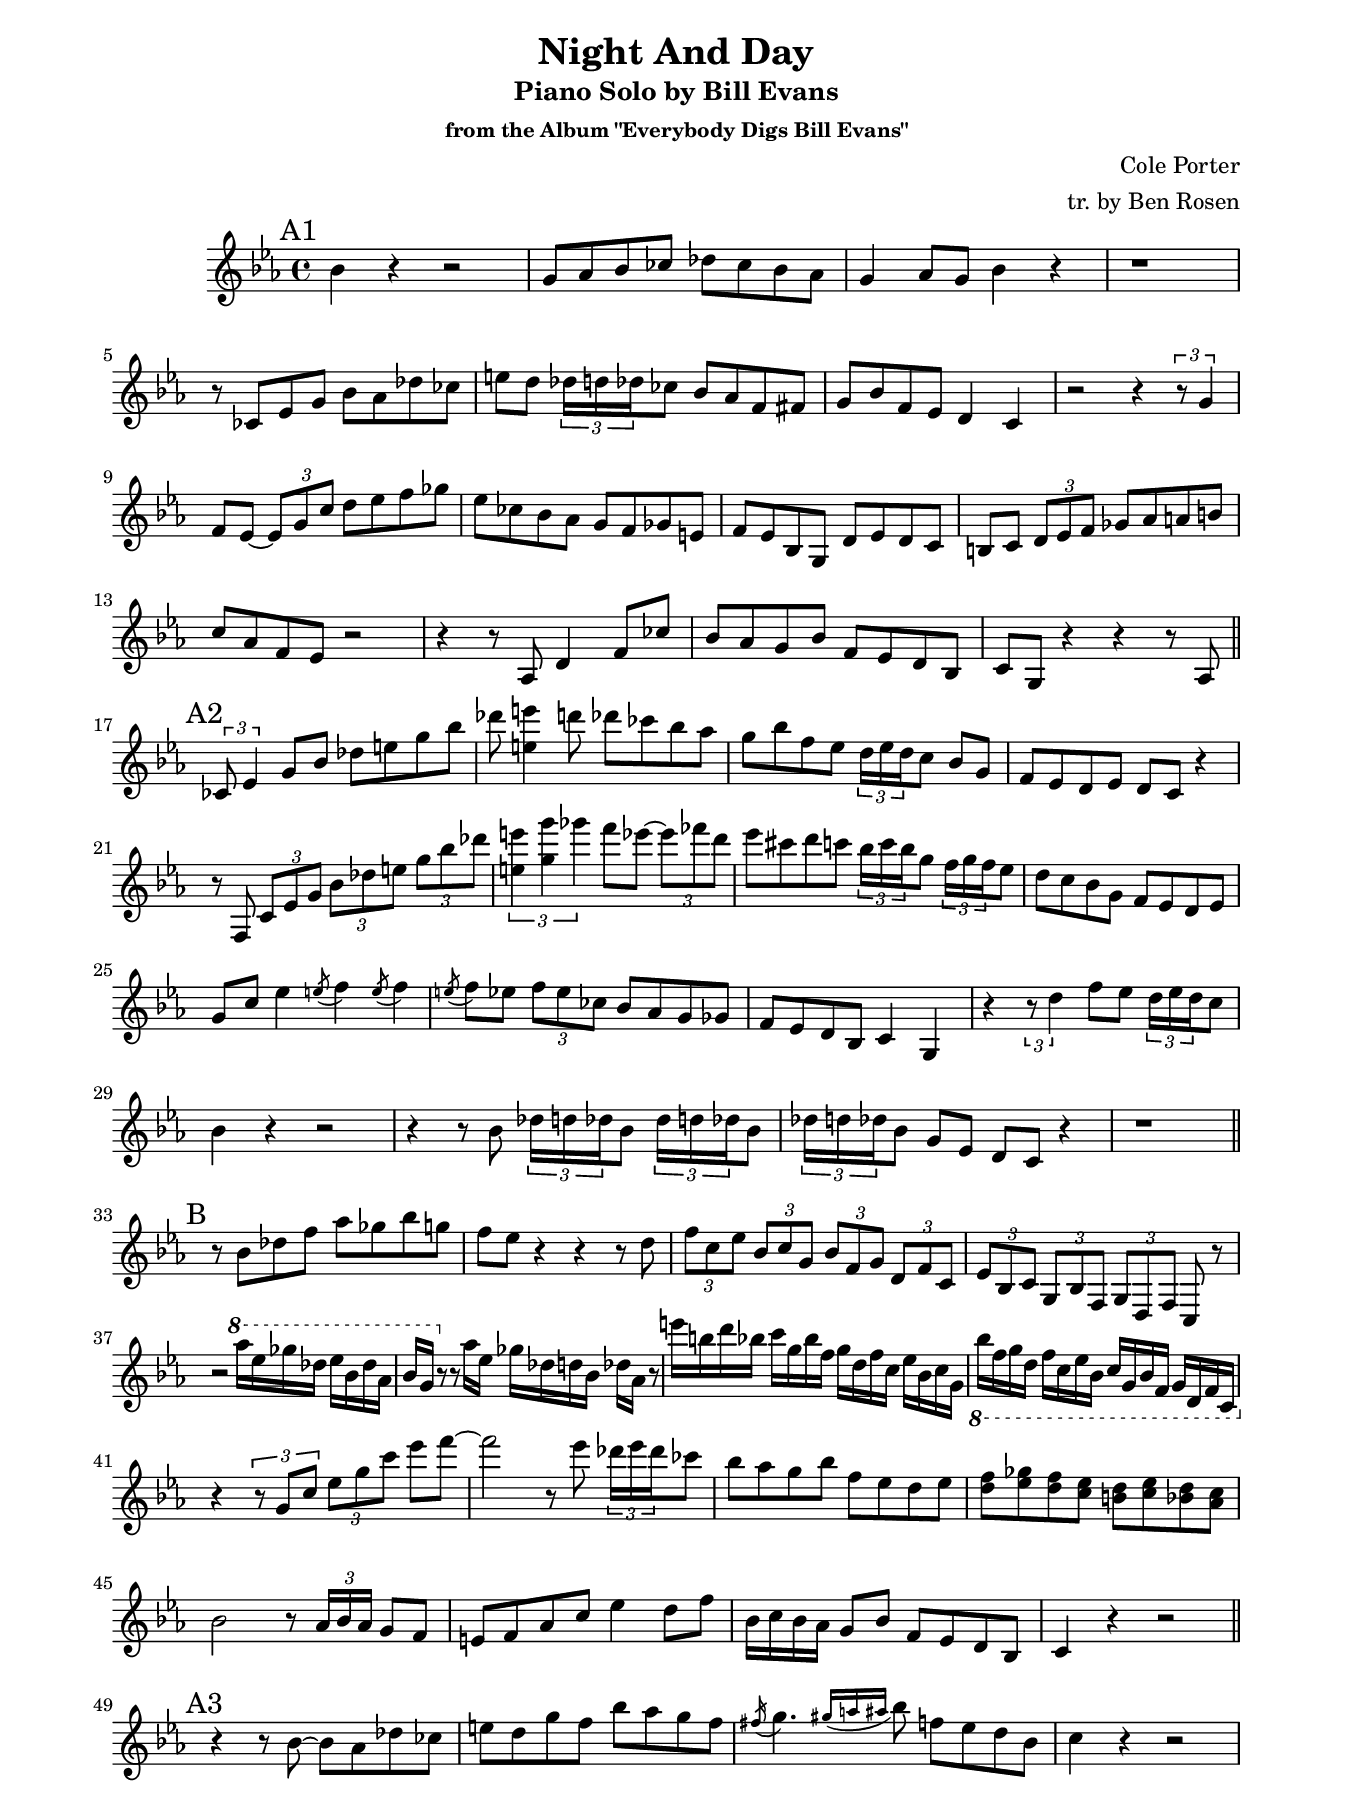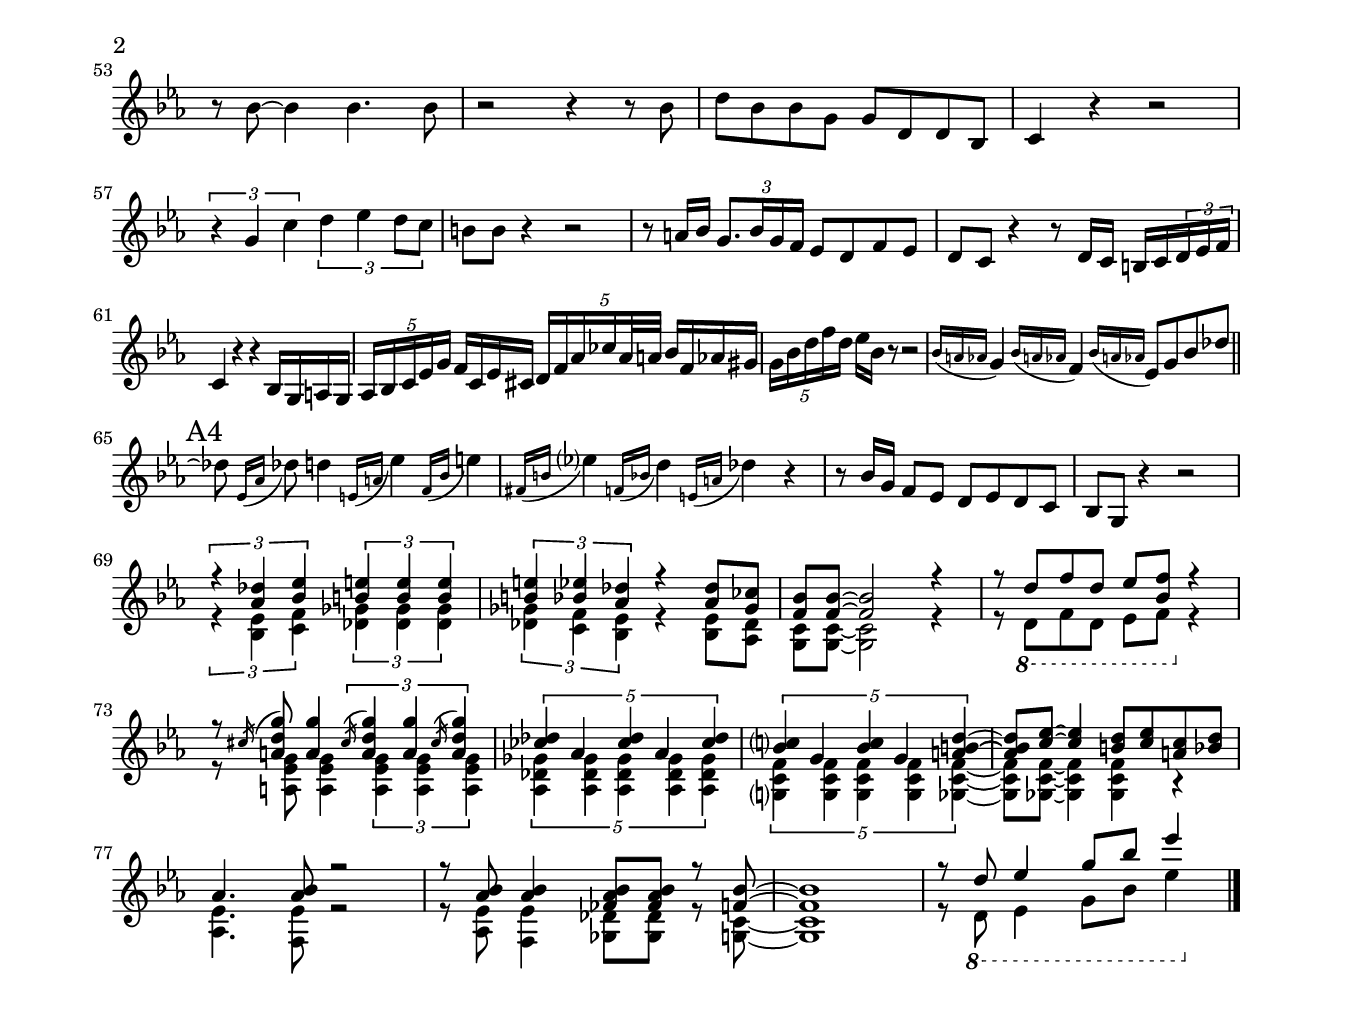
\version "2.20.0"
% \version "2.19.83"
\language "english"
\pointAndClickOff
\paper {
  #(set-paper-size "c4")
  % #(set-paper-size "letter")
  left-margin = 0.75\in
  right-margin = 0.75\in
  top-margin = 0.5\in
  bottom-margin = 0.5\in
}

\header {
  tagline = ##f
  title = "Night And Day"
  subtitle = "Piano Solo by Bill Evans"
  subsubtitle = "from the Album \"Everybody Digs Bill Evans\""
  composer = "Cole Porter"
  arranger = "tr. by Ben Rosen"
}

aFirst = \relative c'' {
  bf4  r4 r2 |
  g8 af bf cf df cf bf af |
  g4 af8 g bf4 r |
  r1 |

  \break

  r8 cf, ef g bf af df cf |
  e d \tuplet 3/2 { df16 d df } cf8 bf af f fs |
  g bf f ef d4 c |
  r2 r4 \tuplet 3/2 { r8 g'4 } |

  \break

  f8 ef~ \tuplet 3/2 { ef g c } d ef f gf |
  ef cf bf af g f gf e |
  f ef bf g d' ef d c |
  b c \tuplet 3/2 { d ef f } gf af a b |

  \break
  
  c af f ef r2 |
  r4 r8 af, d4 f8 cf' |
  bf af g bf f ef d bf
  c g r4 r r8 af |

  \break 
  
  \bar "||"
}

aSecond = \relative c' {
  \tuplet 3/2 { cf8 ef4 } g8 bf df e g bf |
  df <e e,>4 d8 df cf bf af |
  g bf f ef \tuplet 3/2 { d16 ef d } c8 bf g |
  f ef d ef d c r4 |

  \break

  r8 f, \tuplet 3/2 { c' ef g } \tuplet 3/2 { bf df e } \tuplet 3/2 { g bf df } |
  \tuplet 3/2 { <e, e'>4 <g g'> gf' } f8 ef~ \tuplet 3/2 { ef ff d } |
  ef cs d c \tuplet 3/2 { bf16 c bf } g8 \tuplet 3/2 { f16 g f } ef8
  d c bf g f ef d ef

  \break

  g c ef4 \acciaccatura e8 f4 \acciaccatura e8 f4 |
  \acciaccatura e8 f ef \tuplet 3/2 { f ef cf } bf af g gf |
  f ef d bf c4 g |
  r \tuplet 3/2 { r8 d''4 } f8 ef \tuplet 3/2 { d16 ef d } c8 |

  \break

  bf4 r r2 |
  r4 r8 bf \repeat unfold 2 { \tuplet 3/2 { df16 d df } bf8 }
  \tuplet 3/2 { df16 d df } bf8 g ef d c r4 |
  r1 |

  \break
  
  \bar "||"
}

bridge = \relative c'' {
  r8 bf df f af gf bf g |
  f ef r4 r r8 d |
  \tuplet 3/2 { f c ef } \tuplet 3/2 { bf c g } \tuplet 3/2 { bf f g } \tuplet 3/2 { d f c } |
  \tuplet 3/2 { ef bf c } \tuplet 3/2 { g bf f } \tuplet 3/2 { g d f } c r |

  \break

  r2 \ottava #1 af''''16 ef gf df ef bf df af |
  bf g \ottava #0 r8 r af16 ef gf df d bf df af r8 |
  e''16 b d bf c g bf f g d f c ef bf c g |
  \ottava #-1 bf f g d f c ef bf c g bf f g d f c \ottava #0 |

  \break

  r4 \tuplet 3/2 { r8 g'' c } \tuplet 3/2 { ef g c } ef f~ |
  f2 r8 ef \tuplet 3/2 { df16 ef df } cf8 |
  bf af g bf f ef d ef |
  <<
    { f gf f ef d ef d c }
    { d ef d c b c bf af }
  >> |

  \break

  bf2 r8 \tuplet 3/2 { af16 bf af } g8 f |
  e f af c ef4 d8 f |
  bf,16 c bf af g8 bf f ef d bf |
  c4 r r2 |

  \break
  
  \bar "||"
}

aThird = \relative c'' {
  r4 r8 bf~ bf af df cf |
  e d g f bf af g f |
  \acciaccatura fs16 g4. \acciaccatura { gs16 a as } bf8 f ef d bf |
  c4 r r2 |

  \break
  
  r8 bf~ bf4 bf4. bf8 |
  r2 r4 r8 bf |
  d bf bf g g d d bf |
  c4 r r2 |

  \break

  \tuplet 3/2 { r4 g' c } \tuplet 3/2 { d ef d8 c } |
  b b r4 r2 |
  r8 a16 bf \tuplet 3/2 { g8. bf16 g f } ef8 d f ef |
  d c r4 r8 d16 c b c \tuplet 3/2 { d ef f } |

  \break

  c4 r r bf16 g a g |
  \tuplet 5/4 { af bf c ef g } f c ef cs \tuplet 5/4 { d f af cf af32 a } bf16 f af gs |
  \tuplet 5/4 { g bf d f d } ef bf r8 r2 |
  \acciaccatura { bf16 a af } g4 \acciaccatura { bf16 a af } f4 \acciaccatura { bf16 a af } ef8 g bf df~ |

  \break
  
  \bar "||"
}

aFourth = \relative c'' {
  df \acciaccatura { ef,16 af } df8 d4 \acciaccatura { e,16 a } ef'4 \acciaccatura { f,16 bf } e4 |
  \acciaccatura { fs,16 b } ef?4 \acciaccatura { f,16 bf } d4 \acciaccatura { e,16 a } df4 r |
  r8 bf16 g f8 ef d ef d c |
  bf g r4 r2 |

  \break

  <<
    <<
      { \tuplet 3/2 { r4 df'' ef } \tuplet 3/2 { e e e } }
      { \tuplet 3/2 { r4 af, bf } \tuplet 3/2 { b b b } }
    >>
    \\
    <<
      { \tuplet 3/2 { r4 ef, f } \tuplet 3/2 { gf gf gf } }
      { \tuplet 3/2 { r4 bf, c } \tuplet 3/2 { df df df } }
    >>
  >> |
  <<
    <<
      { \tuplet 3/2 { e' ef df } r4 df8 cf }
      { \tuplet 3/2 { b4 bf af } r4 af8 gf }
    >>
    \\
    <<
      { \tuplet 3/2 { gf4 f ef } r4 ef8 df }
      { \tuplet 3/2 { df4 c bf } r4 bf8 af }
    >>
  >> |
  <<
    <<
      { bf' bf~ bf2 r4 }
      { f8 f~ f2 r4 }
    >>
    \\
    <<
      { c8 c~ c2 r4 }
      { g8 g~ g2 r4 }
    >>
  >> |
  <<
    { r8 \ottava #-1 d' f d ef <f bf,> \ottava #0 r4 }
    \\
    { r8 d, f d ef f r4 }
  >> |

  \break

  <<
    <<
      { r8 g'' g4 s2 }
      { r8 \acciaccatura cs,16 d8 s4 \tuplet 3/2 { \acciaccatura cs16 <g' d a>4 <g a,> \acciaccatura cs,16 <g' d a>4 } }
      { r8 a, a4 s2 }
    >>
    \\
    <<
      { r8 g g4 \tuplet 3/2 { g g g } }
      { r8 ef ef4 \tuplet 3/2 { ef ef ef } }
      { r8 a, a4 \tuplet 3/2 { a a a } }
    >>
  >> |
  <<
    <<
      % { \tuplet 5/4 { gf'' gf gf gf gf } }
      { \tuplet 5/4 { df' s df s df } }
      { \tuplet 5/4 { cf s cf s cf } }
      { \tuplet 5/4 { s af s af s } }
    >>
    \\
    <<
      { \tuplet 5/4 { gf gf gf gf gf } }
      { \tuplet 5/4 { df df df df df } }
      { \tuplet 5/4 { af af af af af } }
    >>
  >> |
  <<
    <<
      % { \tuplet 5/4 { f'' f f f s } }
      { \tuplet 5/4 { c'? s c s d~ } }
      { \tuplet 5/4 { bf s bf s b~ } }
      { \tuplet 5/4 { s g s g a~ } }
    >>
    \\
    <<
      { \tuplet 5/4 { f f f f f~ } }
      { \tuplet 5/4 { c c c c c~ } }
      { \tuplet 5/4 { g? g g g gf~ } }
    >>
  >> |
  <<
    <<
      { d''8 ef~ ef4 d8 ef c d }
      { b8 c~ c4 b8 c a bf }
      { a8 s s4 s s }
    >>
    \\
    <<
      { f8 f~ f4 f r }
      { c8 c~ c4 c r }
      { gf8 gf gf4 gf r }
    >>
  >> |

  \break

  <<
    { af'4. <bf af>8 r2 }
    \\
    { <ef, af,>4. <ef f,>8 r2 }
  >> |
  <<
    { r8 <bf' af> <bf af>4 <bf af ff>8 <bf af ff> r <bf f>~ }
    \\
    { r8 <ef, af,> <ef f,>4 <df gf,>8 <df gf,> r <c g>~ }
  >> |
  <<
    { <bf' f>1 }
    \\
    { <c, g>1 }
  >> |
  <<
    { r8 \ottava #-1 d ef4 g8 bf ef4 \ottava #0 }
    \\
    { r8 d,, ef4 g8 bf ef4 }
  >> |

  \bar "|."
}

\score {
  \new Staff {
    \clef treble
    \key ef \major
    \time 4/4

    \mark "A1"
    \aFirst
    \mark "A2"
    \aSecond
    \mark "B"
    \bridge
    \mark "A3"
    \aThird
    \mark "A4"
    \aFourth
  }
}
